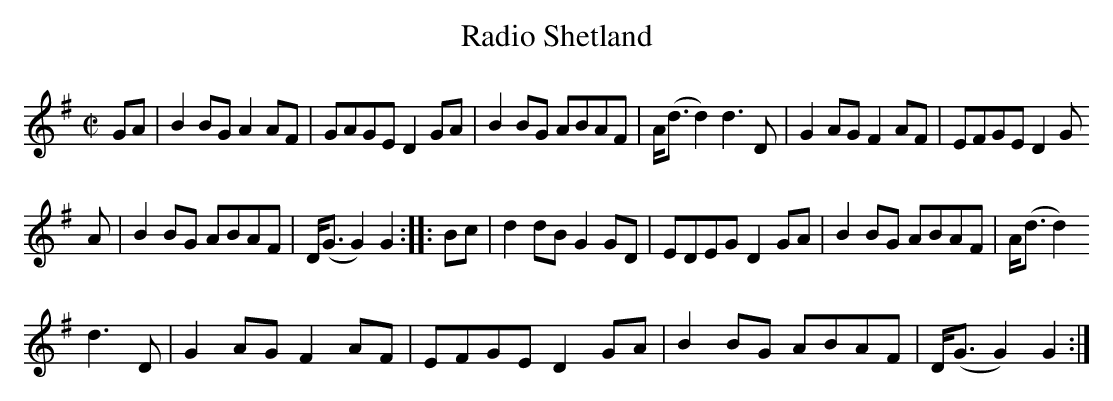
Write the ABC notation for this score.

X:1
T:Radio Shetland
M:C|
L:1/8
K:G
GA|B2 BG A2 AF|GAGE D2 GA|B2 BG ABAF |A<(dd2) d3 D|G2 AG F2 AF|EFGE D2 G
A|B2 BG ABAF|D<(GG2)G2 :|:Bc|d2 dB G2 GD|EDEG D2 GA|B2 BG ABAF |A<(dd2)
d3 D|G2 AG F2 AF|EFGE D2 GA|B2 BG ABAF|D<(GG2)G2 :|
